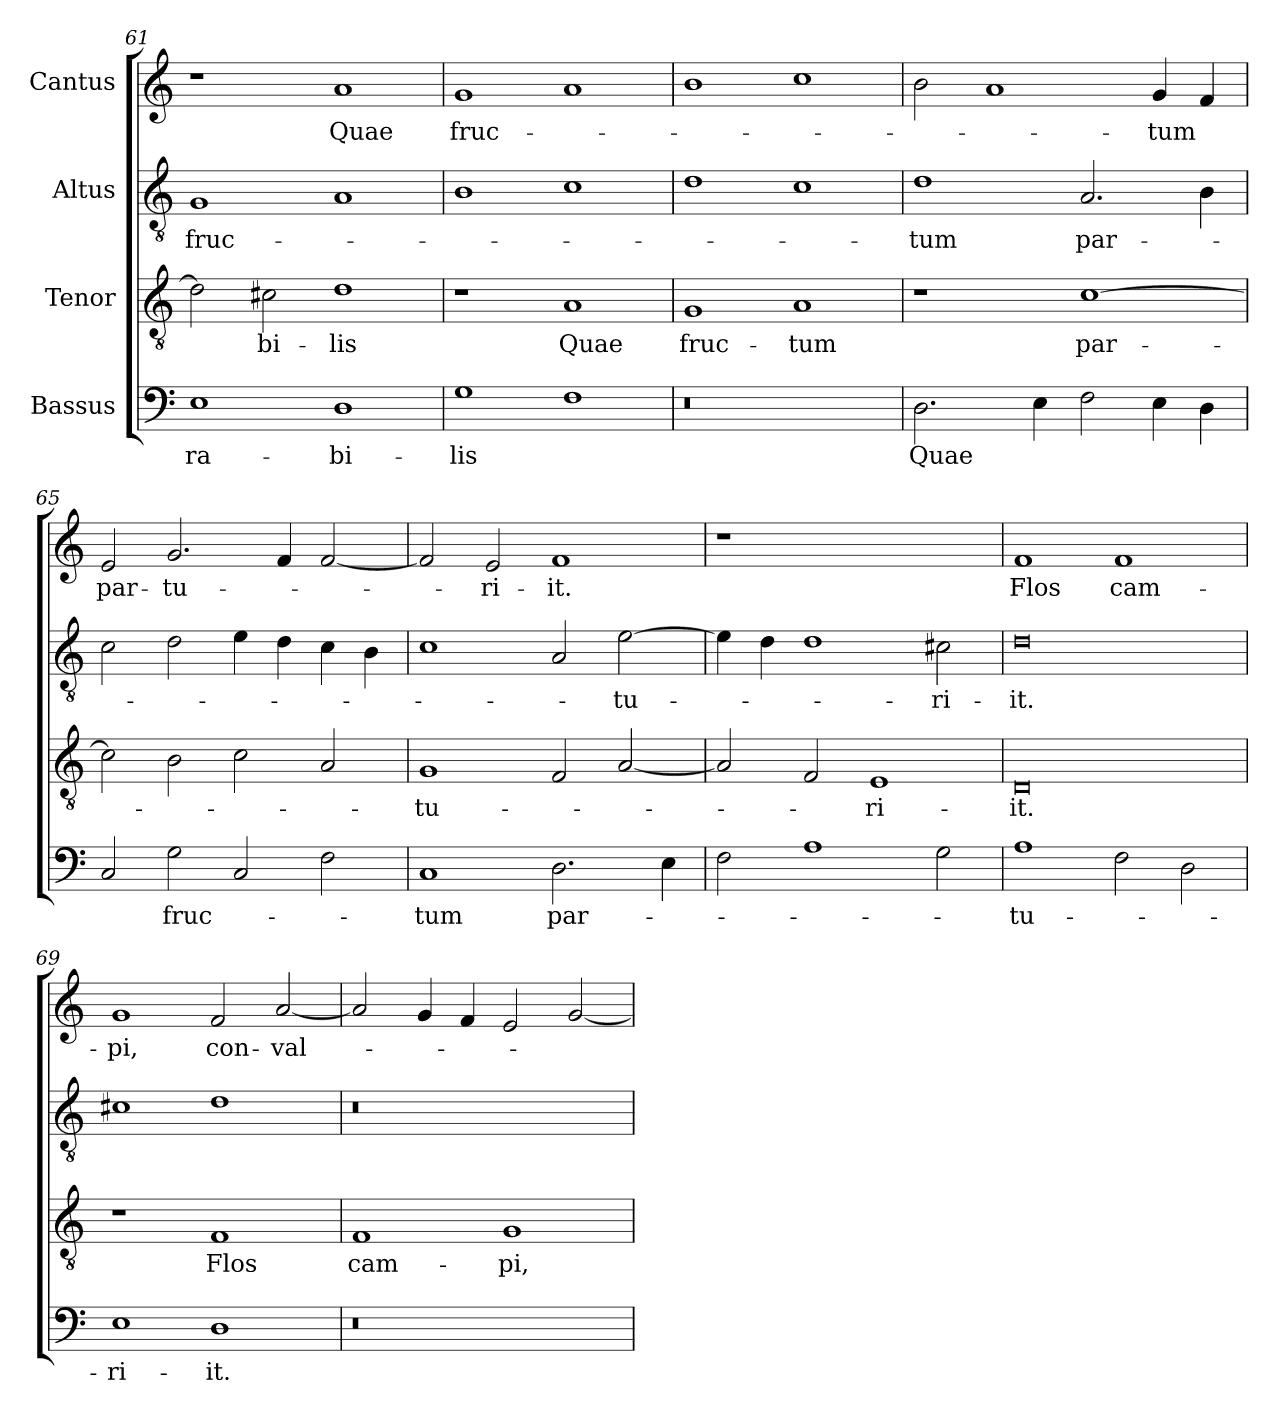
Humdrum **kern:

**kern	**text	**kern	**text	**kern	**text	**kern	**text
*part4	*part4	*part3	*part3	*part2	*part2	*part1	*part1
*staff4	*staff4	*staff3	*staff3	*staff2	*staff2	*staff1	*staff1
*I"Bassus	*	*I"Tenor	*	*I"Altus	*	*I"Cantus	*
*clefF4	*	*clefGv2	*	*clefGv2	*	*clefG2	*
*k[]	*	*k[]	*	*k[]	*	*k[]	*
*C:	*	*C:	*	*C:	*	*C:	*
=61	=61	=61	=61	=61	=61	=61	=61
1E\	-ra-	2d\]	.	1G/	fruc-	1r	.
.	.	2c#X\	-bi-	.	.	.	.
1D\	-bi-	1d\	-lis	1A/	.	1a/	Quae
=62	=62	=62	=62	=62	=62	=62	=62
1G\	-lis	1r	.	1B\	.	1g/	fruc-
1F\	.	1A/	Quae	1c\	.	1a/	.
=63	=63	=63	=63	=63	=63	=63	=63
0r	.	1G/	fruc-	1d\	.	1b\	.
.	.	1A/	-tum	1c\	.	1cc\	.
=64	=64	=64	=64	=64	=64	=64	=64
2.D\	Quae	1r	.	1d\	-tum	2b\	.
.	.	.	.	.	.	1a/	.
4E\	.	.	.	.	.	.	.
2F\	.	[1c\	par-	2.A/	par-	.	.
4E\	.	.	.	.	.	4g/	-tum
4D\	.	.	.	4B\	.	4f/	.
=65	=65	=65	=65	=65	=65	=65	=65
2C/	.	2c\]	.	2c\	.	2e/	par-
2G\	fruc-	2B\	.	2d\	.	2.g/	-tu-
2C/	.	2c\	.	4e\	.	.	.
.	.	.	.	4d\	.	4f/	.
2F\	.	2A/	.	4c\	.	[2f/	.
.	.	.	.	4B\	.	.	.
!!LO:LB:g=z
=66	=66	=66	=66	=66	=66	=66	=66
1C/	-tum	1G/	-tu-	1c\	.	2f/]	.
.	.	.	.	.	.	2e/	-ri-
2.D\	par-	2F/	.	2A/	.	1f/	-it.
.	.	[2A/	.	[2e\	-tu-	.	.
4E\	.	.	.	.	.	.	.
=67	=67	=67	=67	=67	=67	=67	=67
2F\	.	2A/]	.	4e\]	.	1r	.
.	.	.	.	4d\	.	.	.
1A\	.	2F/	.	1d\	.	.	.
.	.	1E/	-ri-	.	.	1ryy	.
2G\	.	.	.	2c#X\	-ri-	.	.
=68	=68	=68	=68	=68	=68	=68	=68
1A\	-tu-	0D/	-it.	0d\	-it.	1f/	Flos
2F\	.	.	.	.	.	1f/	cam-
2D\	.	.	.	.	.	.	.
=69	=69	=69	=69	=69	=69	=69	=69
1E\	-ri-	1r	.	1c#X\	.	1g/	-pi,
1D\	-it.	1F/	Flos	1d\	.	2f/	con-
.	.	.	.	.	.	[2a/	-val-
=70	=70	=70	=70	=70	=70	=70	=70
0r	.	1F/	cam-	0r	.	2a/]	.
.	.	.	.	.	.	4g/	.
.	.	.	.	.	.	4f/	.
.	.	1G/	-pi,	.	.	2e/	.
.	.	.	.	.	.	[2g/	.
=	=	=	=	=	=	=	=
*-	*-	*-	*-	*-	*-	*-	*-
